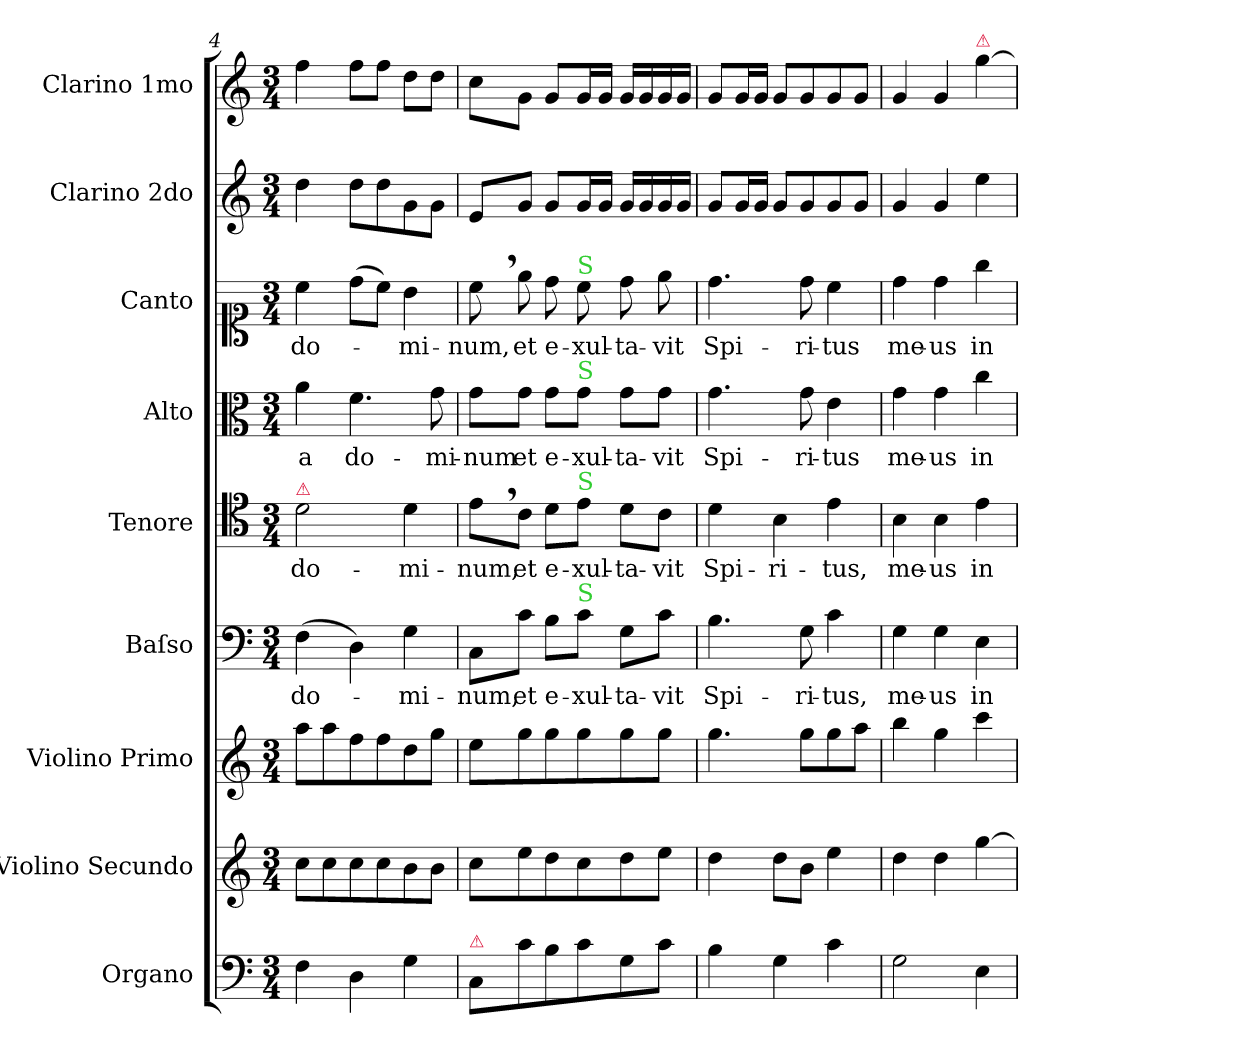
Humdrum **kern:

**kern	**kern	**kern	**kern	**text	**kern	**text	**kern	**text	**kern	**text	**kern	**kern
*part9	*part8	*part7	*part6	*part6	*part5	*part5	*part4	*part4	*part3	*part3	*part2	*part1
*staff9	*staff8	*staff7	*staff6	*staff6	*staff5	*staff5	*staff4	*staff4	*staff3	*staff3	*staff2	*staff1
*I"Organo	*I"Violino Secundo	*I"Violino Primo	*I"Baſso	*	*I"Tenore	*	*I"Alto	*	*I"Canto	*	*I"Clarino 2do	*I"Clarino 1mo
*I'org	*	*I'vl I	*I'B	*	*I'T	*	*I'A	*	*I'C	*	*	*
*clefF4	*clefG2	*clefG2	*clefF4	*	*clefC4	*	*clefC3	*	*clefC1	*	*clefG2	*clefG2
*k[]	*k[]	*k[]	*k[]	*	*k[]	*	*k[]	*	*k[]	*	*k[]	*k[]
*C:	*C:	*C:	*C:	*	*C:	*	*C:	*	*C:	*	*C:	*C:
*M3/4	*M3/4	*M3/4	*M3/4	*	*M3/4	*	*M3/4	*	*M3/4	*	*M3/4	*M3/4
=4	=4	=4	=4	=4	=4	=4	=4	=4	=4	=4	=4	=4
!	!	!	!	!	!LO:TX:a:color=crimson:t=⚠	!	!	!	!	!	!	!
4F\	8cc\L	8aa\L	(4F\	do-	2d\	do-	4a\	-a	4cc\	do-	4dd\	4ff\
.	8cc\	8aa\	.	.	.	.	.	.	.	.	.	.
4D\	8cc\	8ff\	4D\)	.	.	.	4.f\	do-	(8dd\L	.	8dd\L	8ff\L
.	8cc\	8ff\	.	.	.	.	.	.	8cc\J)	.	8dd\	8ff\J
4G\	8b\	8dd\	4G\	-mi-	4d\	-mi-	.	.	4b\	-mi-	8g\	8dd\L
.	8b\J	8gg\J	.	.	.	.	8g\	-mi-	.	.	8g\J	8dd\J
=5	=5	=5	=5	=5	=5	=5	=5	=5	=5	=5	=5	=5
!LO:TX:a:color=crimson:t=⚠	!	!	!	!	!	!	!	!	!	!	!	!
8C/L	8cc\L	8ee\L	8C\L	-num,	8e,<\L	-num,	8g\L	-num	8cc,<\	-num,	8e/L	8cc\L
8c\	8ee\	8gg\	8c\J	et	8c\J	et	8g\J	et	8ee\	et	8g/J	8g\J
8B\	8dd\	8gg\	8B\L	e-	8d\L	e-	8g\L	e-	8dd\	e-	8g/L	8g/L
!	!	!	!	!	!	!	!	!	!LO:TX:a:color=limegreen:t=S	!	!	!
!	!	!	!	!	!	!	!LO:TX:a:color=limegreen:t=S	!	!	!	!	!
!	!	!	!	!	!LO:TX:a:color=limegreen:t=S	!	!	!	!	!	!	!
!	!	!	!LO:TX:a:color=limegreen:t=S	!	!	!	!	!	!	!	!	!
8c\	8cc\	8gg\	8c\J	-xul-	8e\J	-xul-	8g\J	-xul-	8cc\	-xul-	16g/L	16g/L
.	.	.	.	.	.	.	.	.	.	.	16g/JJ	16g/JJ
8G\	8dd\	8gg\	8G\L	-ta-	8d\L	-ta-	8g\L	-ta-	8dd\	-ta-	16g/LL	16g/LL
.	.	.	.	.	.	.	.	.	.	.	16g/	16g/
8c\J	8ee\J	8gg\J	8c\J	-vit	8c\J	-vit	8g\J	-vit	8ee\	-vit	16g/	16g/
.	.	.	.	.	.	.	.	.	.	.	16g/JJ	16g/JJ
=6	=6	=6	=6	=6	=6	=6	=6	=6	=6	=6	=6	=6
4B\	4dd\	4.gg\	4.B\	Spi-	4d\	Spi-	4.g\	Spi-	4.dd\	Spi-	8g/L	8g/L
.	.	.	.	.	.	.	.	.	.	.	16g/L	16g/L
.	.	.	.	.	.	.	.	.	.	.	16g/JJ	16g/JJ
4G\	8dd\L	.	.	.	4B\	-ri-	.	.	.	.	8g/L	8g/L
.	8b\J	8gg\L	8G\	-ri-	.	.	8g\	-ri-	8dd\	-ri-	8g/	8g/
4c\	4ee\	8gg\	4c\	-tus,	4e\	-tus,	4e\	-tus	4cc\	-tus	8g/	8g/
.	.	8aa\J	.	.	.	.	.	.	.	.	8g/J	8g/J
=7	=7	=7	=7	=7	=7	=7	=7	=7	=7	=7	=7	=7
2G\	4dd\	4bb\	4G\	me-	4B\	me-	4g\	me-	4dd\	me-	4g/	4g/
.	4dd\	4gg\	4G\	-us	4B\	-us	4g\	-us	4dd\	-us	4g/	4g/
!	!	!	!	!	!	!	!	!	!	!	!	!LO:TX:a:color=crimson:t=⚠
4E\	[4gg\	4ccc\	4E\	in	4e\	in	4cc\	in	4gg\	in	4ee\	[4gg\
=	=	=	=	=	=	=	=	=	=	=	=	=
*-	*-	*-	*-	*-	*-	*-	*-	*-	*-	*-	*-	*-
